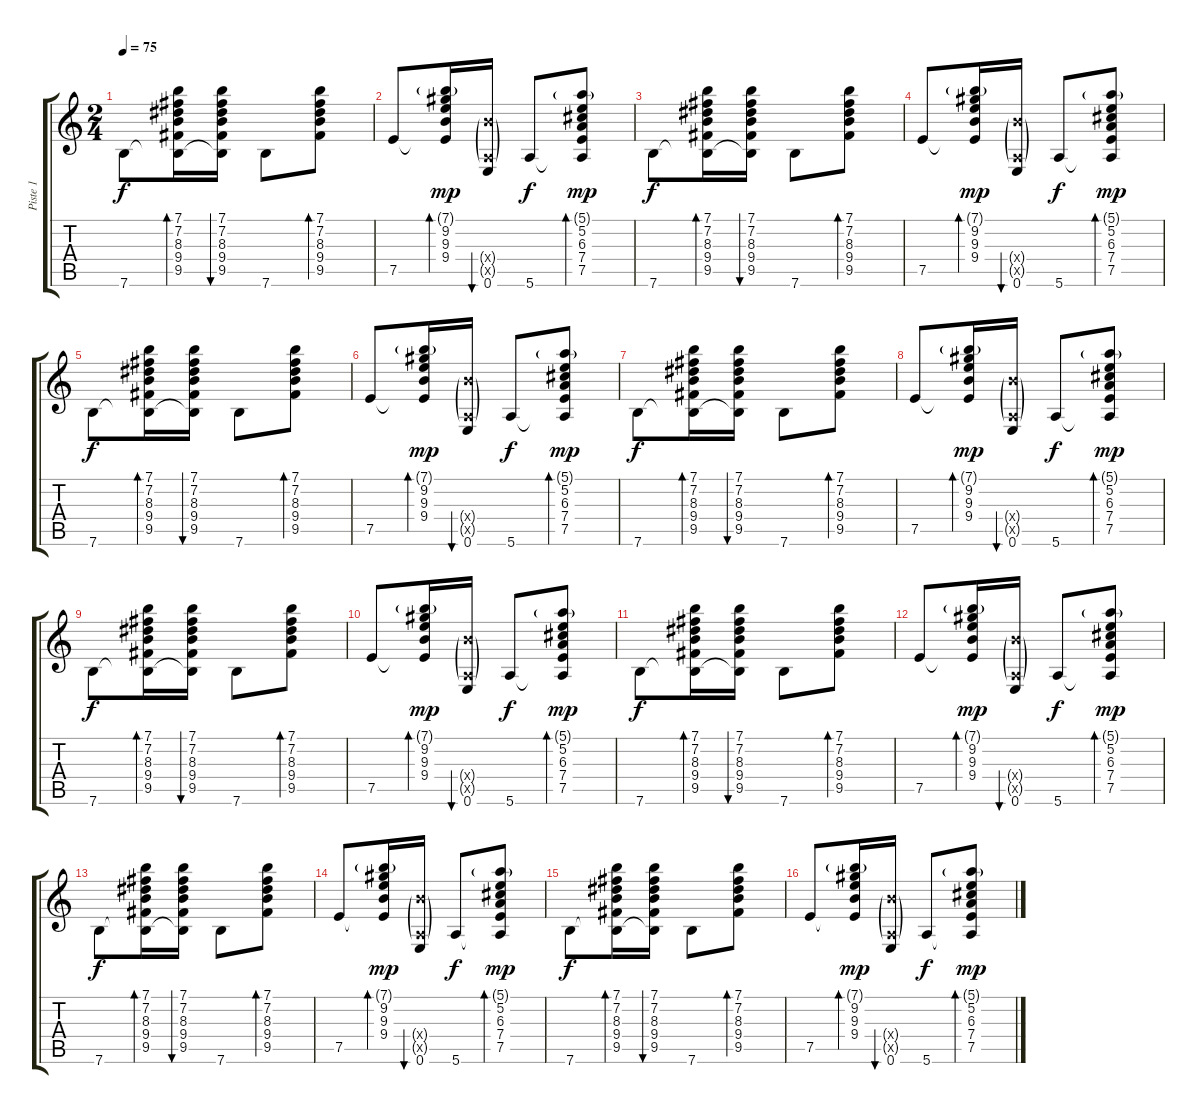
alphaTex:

\track ("Piste 1" "Piste 1") {instrument acousticguitarnylon}
\staff {score tabs}
\tuning (E4 B3 G3 D3 A2 E2) {hide}
\ts (2 4)
\tempo 75
\clef g2
\ks c
7.6.8{dy f} (7.1 7.2 8.3 9.4 9.5 7.6{t}).16{bd 30} (7.1 7.2 8.3 9.4 9.5 7.6{t}).16{bu 30} 7.6.8 (7.1 7.2 8.3 9.4 9.5).8{bd 30} |
7.5.8 (7.1{g} 9.2 9.3 9.4 7.5{t}).16{bd 30 dy mp} (9.4{g x} 0.5{g x} 0.6).16{bu 30} 5.6.8{dy f} (5.1{g} 5.2 6.3 7.4 7.5 5.6{t}).8{bd 30 dy mp} |
7.6.8{dy f} (7.1 7.2 8.3 9.4 9.5 7.6{t}).16{bd 30} (7.1 7.2 8.3 9.4 9.5 7.6{t}).16{bu 30} 7.6.8 (7.1 7.2 8.3 9.4 9.5).8{bd 30} |
7.5.8 (7.1{g} 9.2 9.3 9.4 7.5{t}).16{bd 30 dy mp} (9.4{g x} 0.5{g x} 0.6).16{bu 30} 5.6.8{dy f} (5.1{g} 5.2 6.3 7.4 7.5 5.6{t}).8{bd 30 dy mp} |
7.6.8{dy f} (7.1 7.2 8.3 9.4 9.5 7.6{t}).16{bd 30} (7.1 7.2 8.3 9.4 9.5 7.6{t}).16{bu 30} 7.6.8 (7.1 7.2 8.3 9.4 9.5).8{bd 30} |
7.5.8 (7.1{g} 9.2 9.3 9.4 7.5{t}).16{bd 30 dy mp} (9.4{g x} 0.5{g x} 0.6).16{bu 30} 5.6.8{dy f} (5.1{g} 5.2 6.3 7.4 7.5 5.6{t}).8{bd 30 dy mp} |
7.6.8{dy f} (7.1 7.2 8.3 9.4 9.5 7.6{t}).16{bd 30} (7.1 7.2 8.3 9.4 9.5 7.6{t}).16{bu 30} 7.6.8 (7.1 7.2 8.3 9.4 9.5).8{bd 30} |
7.5.8 (7.1{g} 9.2 9.3 9.4 7.5{t}).16{bd 30 dy mp} (9.4{g x} 0.5{g x} 0.6).16{bu 30} 5.6.8{dy f} (5.1{g} 5.2 6.3 7.4 7.5 5.6{t}).8{bd 30 dy mp} |
7.6.8{dy f} (7.1 7.2 8.3 9.4 9.5 7.6{t}).16{bd 30} (7.1 7.2 8.3 9.4 9.5 7.6{t}).16{bu 30} 7.6.8 (7.1 7.2 8.3 9.4 9.5).8{bd 30} |
7.5.8 (7.1{g} 9.2 9.3 9.4 7.5{t}).16{bd 30 dy mp} (9.4{g x} 0.5{g x} 0.6).16{bu 30} 5.6.8{dy f} (5.1{g} 5.2 6.3 7.4 7.5 5.6{t}).8{bd 30 dy mp} |
7.6.8{dy f} (7.1 7.2 8.3 9.4 9.5 7.6{t}).16{bd 30} (7.1 7.2 8.3 9.4 9.5 7.6{t}).16{bu 30} 7.6.8 (7.1 7.2 8.3 9.4 9.5).8{bd 30} |
7.5.8 (7.1{g} 9.2 9.3 9.4 7.5{t}).16{bd 30 dy mp} (9.4{g x} 0.5{g x} 0.6).16{bu 30} 5.6.8{dy f} (5.1{g} 5.2 6.3 7.4 7.5 5.6{t}).8{bd 30 dy mp} |
7.6.8{dy f} (7.1 7.2 8.3 9.4 9.5 7.6{t}).16{bd 30} (7.1 7.2 8.3 9.4 9.5 7.6{t}).16{bu 30} 7.6.8 (7.1 7.2 8.3 9.4 9.5).8{bd 30} |
7.5.8 (7.1{g} 9.2 9.3 9.4 7.5{t}).16{bd 30 dy mp} (9.4{g x} 0.5{g x} 0.6).16{bu 30} 5.6.8{dy f} (5.1{g} 5.2 6.3 7.4 7.5 5.6{t}).8{bd 30 dy mp} |
7.6.8{dy f} (7.1 7.2 8.3 9.4 9.5 7.6{t}).16{bd 30} (7.1 7.2 8.3 9.4 9.5 7.6{t}).16{bu 30} 7.6.8 (7.1 7.2 8.3 9.4 9.5).8{bd 30} |
7.5.8 (7.1{g} 9.2 9.3 9.4 7.5{t}).16{bd 30 dy mp} (9.4{g x} 0.5{g x} 0.6).16{bu 30} 5.6.8{dy f} (5.1{g} 5.2 6.3 7.4 7.5 5.6{t}).8{bd 30 dy mp}
